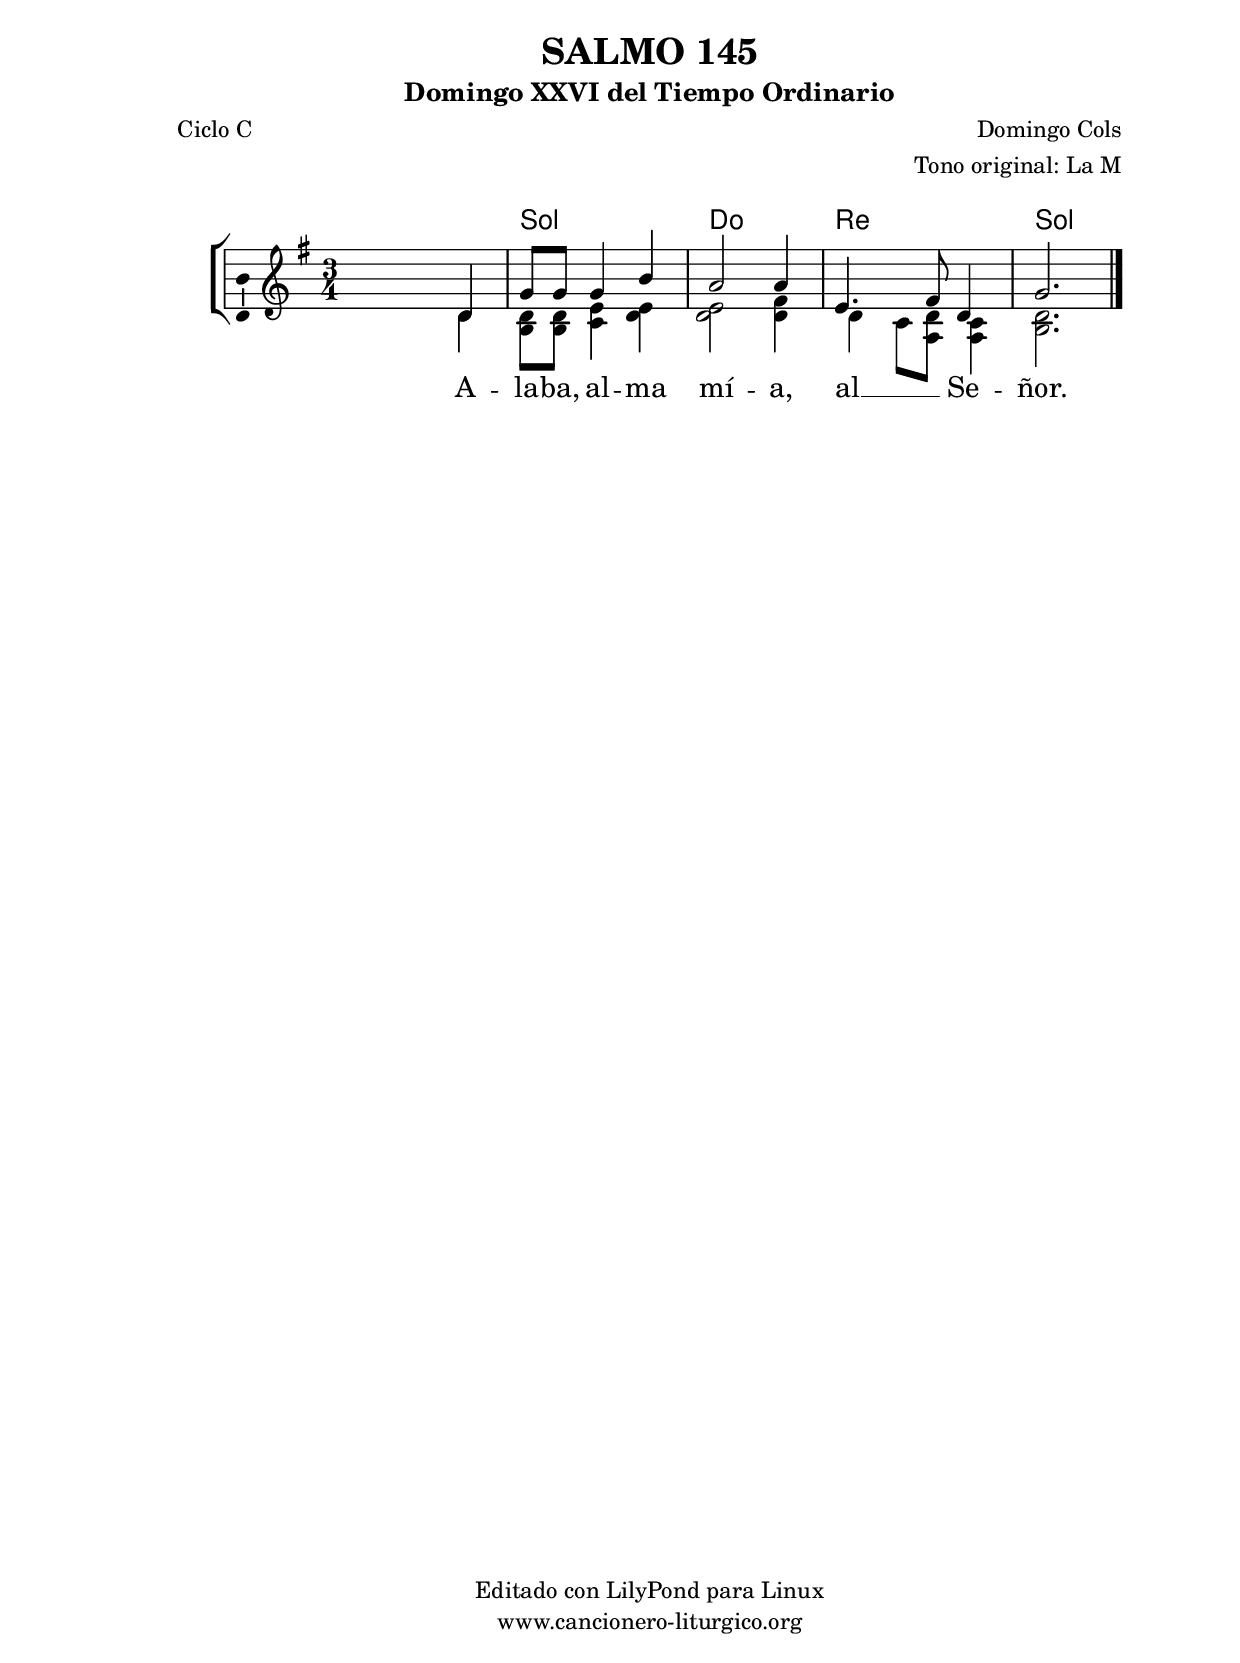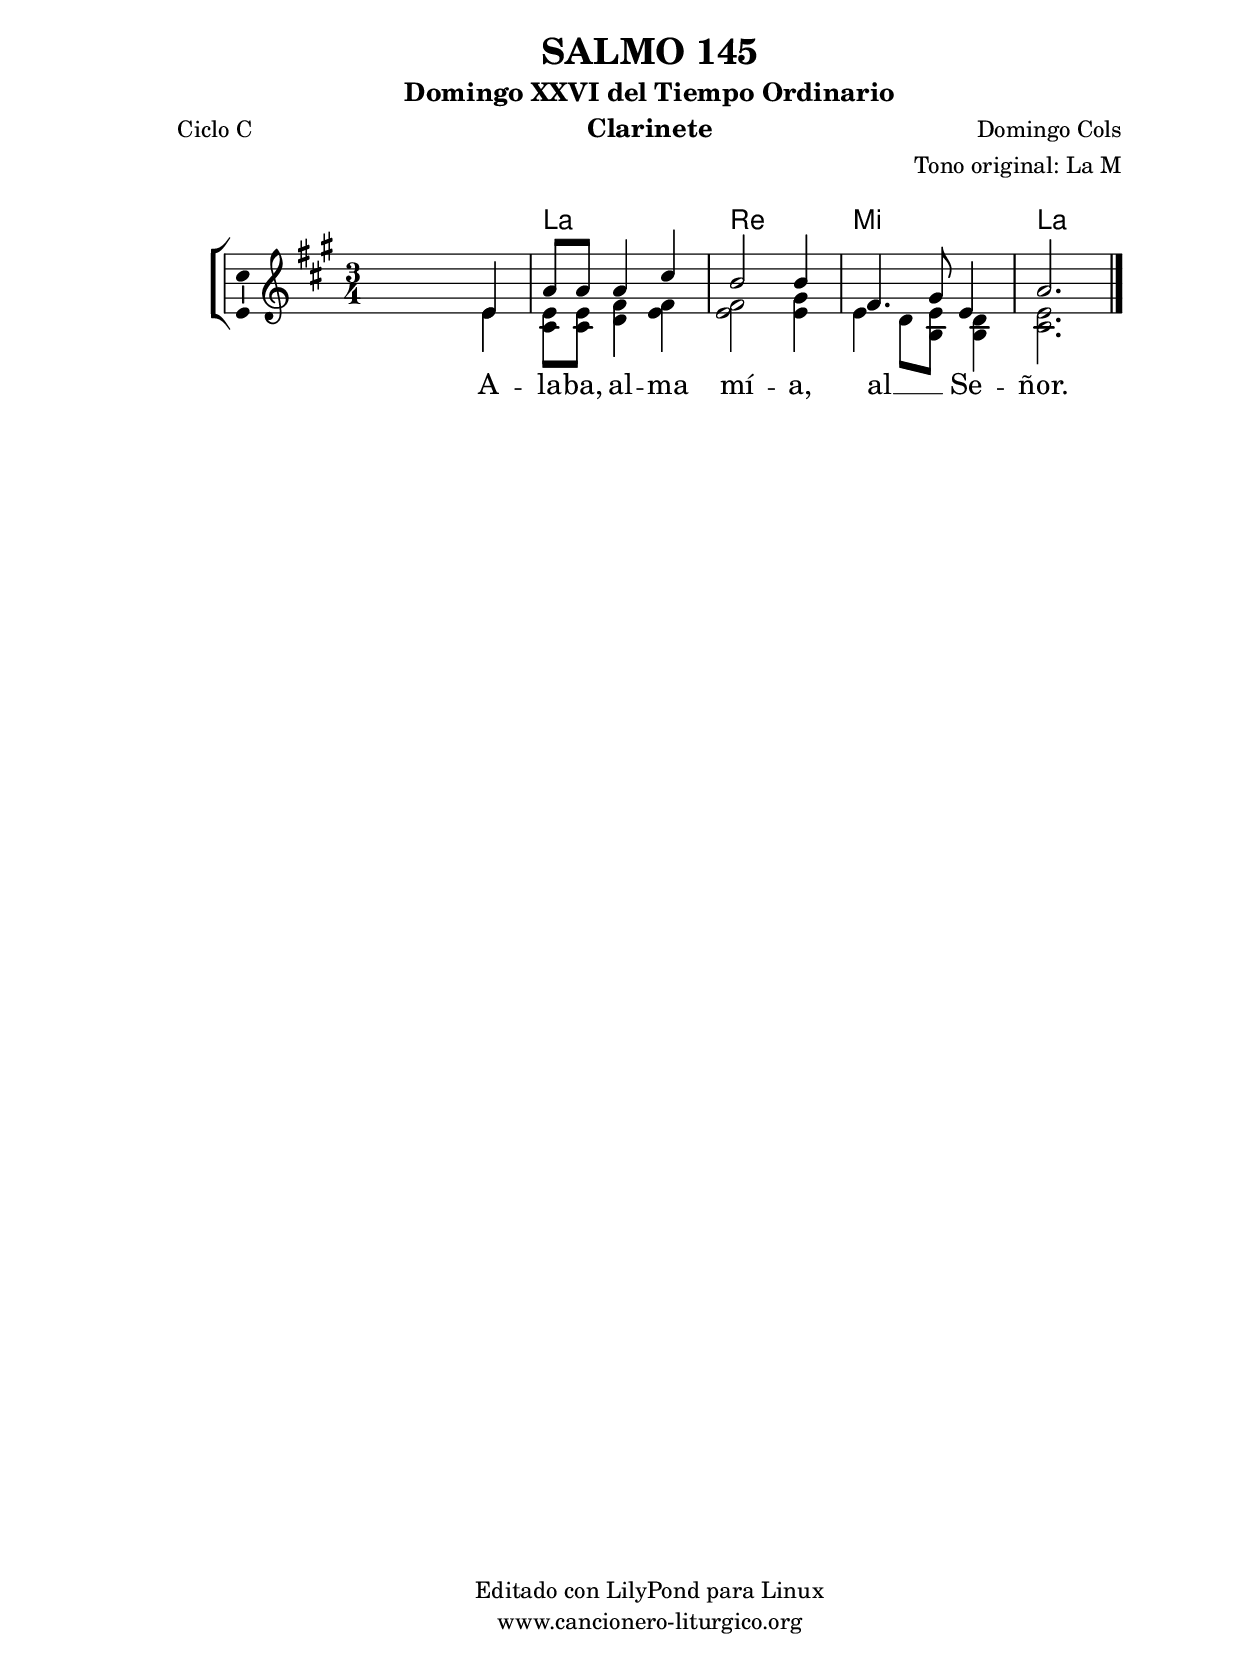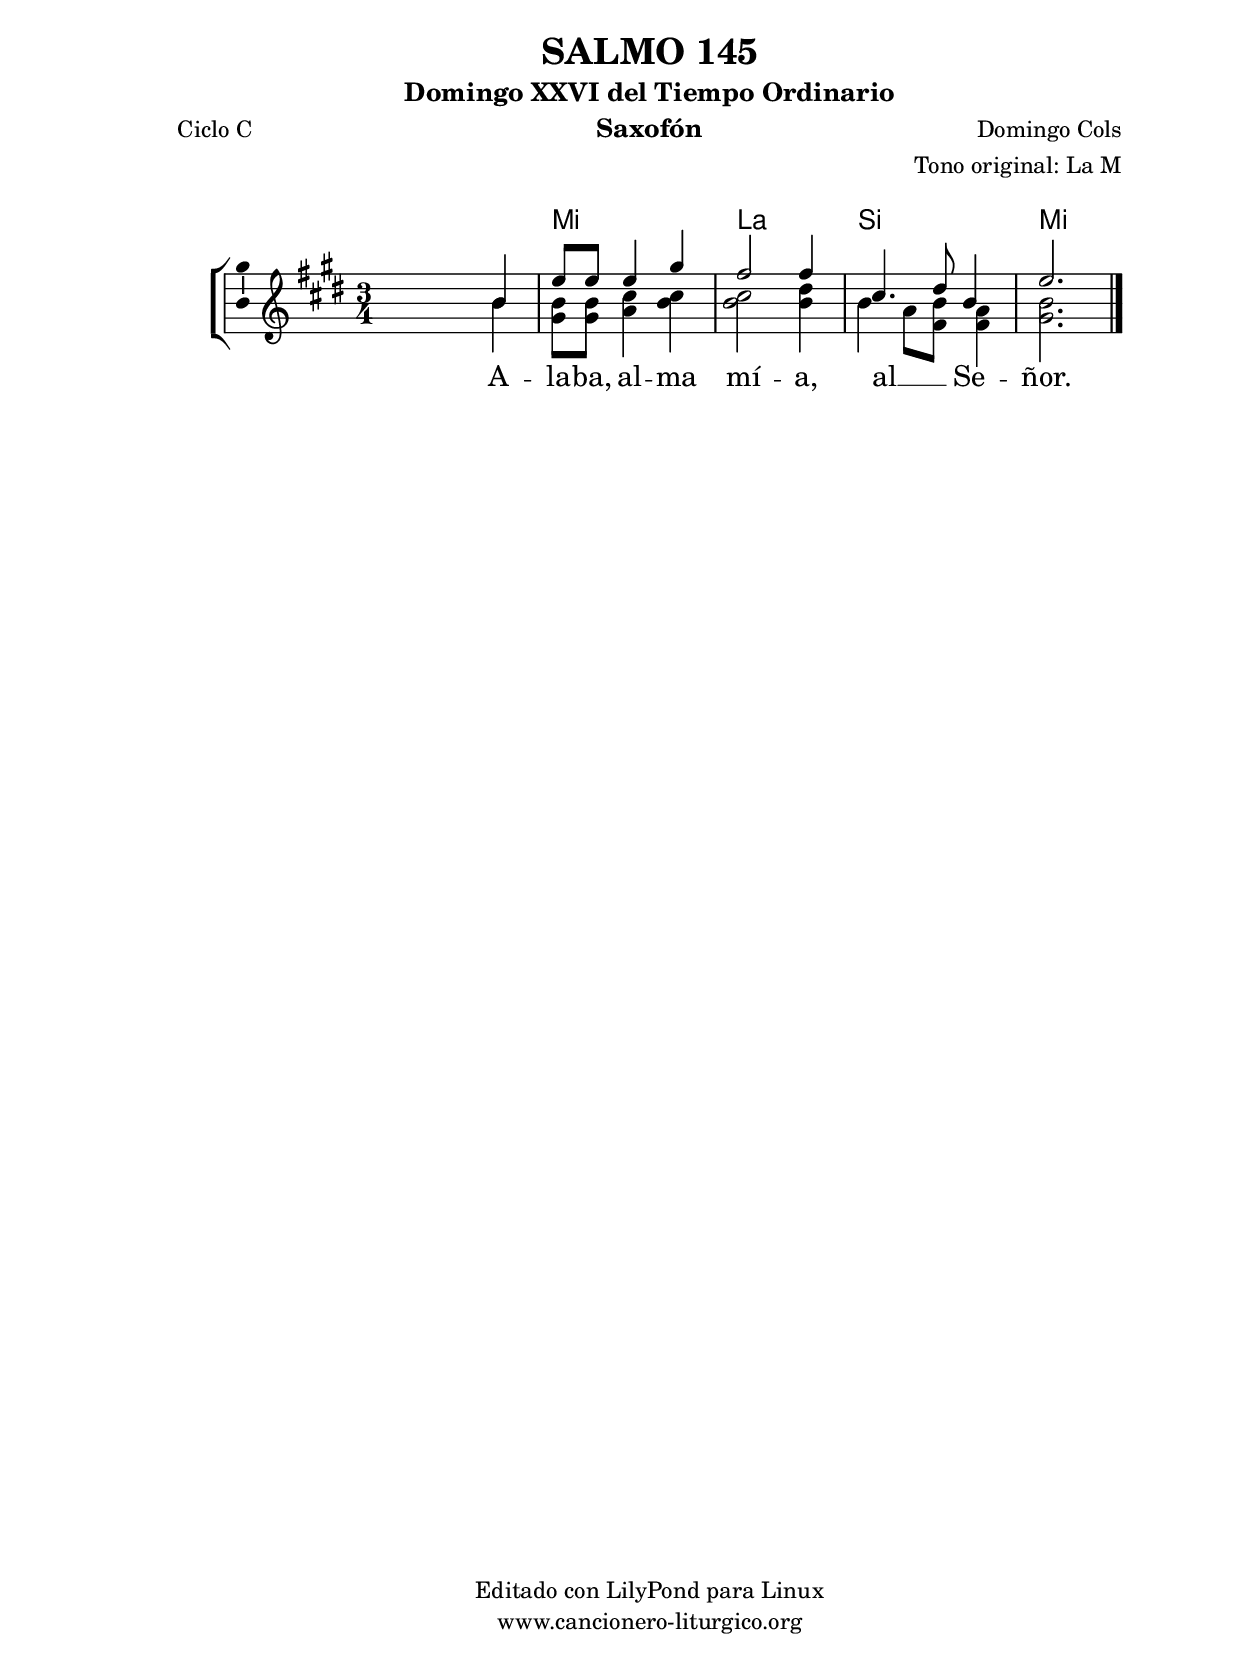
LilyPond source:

%
%para convertir .midi en .wav:
%timidity filename.midi -Ow -o finename.wav
%
%
%Para convertir de .wav a .mp3:
%lame -h -m j filename.wav
%
%
%para escuchar el midi:
%timidity nombrefichero.midi
%


%versión de lilypond para la que se ha escrito esta partitura:
\version "2.16.0"

	%Tamaño papel
	#(set-default-paper-size "a4")
	%Tamaño partitura
	#(set-global-staff-size 20)
	%No responde al pulsar sobre una nota
	#(ly:set-option 'point-and-click #f)

%parámetros del encabezamiento:
\header {
	title = "SALMO 145"
	subtitle = "Domingo XXVI del Tiempo Ordinario"
	composer = "Domingo Cols"
	poet = "Ciclo C"
	meter = ""
	arranger = "Tono original: La M"
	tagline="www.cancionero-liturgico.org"
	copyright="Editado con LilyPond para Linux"
	}

%parámetros asociados al papel:
\paper  {
	oddHeaderMarkup = \markup {\fill-line { \on-the-fly #not-first-page \fromproperty #'header:title \on-the-fly #not-first-page \fromproperty #'header:composer }}
	evenHeaderMarkup = \markup {\fill-line { \fromproperty #'header:composer \fromproperty #'header:title }}
	#(set-paper-size "a4")
	print-page-number = ##f
	first-page-number = 1
	print-first-page-number = ##f
%	head-separation = 3.0 \cm
	top-margin = 2.0 \cm
	bottom-margin = 0.5\cm
%%%	bottom-margin = -1.0\cm
	left-margin = 3.0 \cm
	line-width = 16.0 \cm 
	indent = 8\mm
	interscoreline = 2.\mm
	between-system-space = 15\mm
%	para que las partituras no llenen la hoja:
	ragged-bottom = ##t
%	idem para la última hoja:
	ragged-last-bottom = ##f
%	para que las partituras llenen el ancho del papel:
	ragged-last = ##f
	after-title-space = 2.5 \cm
%page-count=1
%system-count=8

	%Flexible Vertical Spacing
%	markup-markup-spacing =
%	#'((basic-distance . 15) (minimum-distance . 15) (padding . 3))
	markup-system-spacing =
	#'((basic-distance . 15) (minimum-distance . 15) (padding . 3))
	system-system-spacing =
	#'((basic-distance . 15) (minimum-distance . 15) (padding . 3))
	score-system-spacing =
	#'((basic-distance . 15) (minimum-distance . 15) (padding . 5))
%	top-system-spacing = % header
%	#'((basic-distance . 8) (minimum-distance . 0) (padding . 3))
%	top-markup-spacing =
%	#'((basic-distance . 20) (minimum-distance . 20) (padding . 3))
	last-bottom-spacing = % footer
	#'((basic-distance . 5) (minimum-distance . 5) (padding . 3))
%	score-markup-spacing =
%	#'((basic-distance . 16) (minimum-distance . 13) (padding . 3))

	}


%parámetros que afectan a toda la partitura:
global =  {
	%clave de sol (G):
	\clef G
	%armadura:
	\transpose a g
	\key a \major
	\tempo 4=100
	\set Score.tempoHideNote = ##t
	}


acordes = {
	\italianChords
	\chordmode {
	\transpose a g
{

s2.
a2. d e a

	}
	}
}

melodia = 
	\transpose a g
{
	\relative c'{

\time 3/4

<<
{
\voiceOne
\stemUp

s2 e4
a8 a a4 cis
b2 b4
fis4. gis8 e4
a2.
}

\new Voice {
\voiceTwo
\stemDown

s2 e4
<e cis>8 <e cis> <fis d>4 <fis e>
<fis e>2 <gis e>4
e4 d8 <e b> <d b>4
<e cis>2.
}
>>

	\bar "|."
	}
	}


texto = \lyricmode {
A -- la -- ba, al -- ma mí -- a, al __ _ Se -- ñor.
	}


acordesStaff = \context ChordNames = acordesStaff <<
	\set chordChanges = ##t
	\acordes
	>>


vozStaff = \context Voice = vozStaff
\with {\consists "Ambitus_engraver"}
<<
%	\set Staff.instrumentName = ""
%	\set Staff.shortInstrumentName = ""
%	\set Staff.midiInstrument = #"clarinet"
%	\set Staff.midiInstrument = #"cello"
%	\set Staff.midiInstrument = #"flute"
	\set Staff.midiInstrument = #"electric guitar (jazz)"
%	\set Staff.midiInstrument = #"english horn"
%	\set Staff.midiInstrument = #"violin"
%	\set Staff.midiInstrument = #"glockenspiel"
	\set Staff.midiMinimumVolume = #0.7
	\set Staff.midiMaximumVolume = #0.9
	\global
	\melodia
	>>


textoStaff = \context Lyrics = textoStaff <<
	\lyricsto vozStaff \texto
	>>

\book {
	\score {
		\context ChoirStaff {
			\override StaffGroup.SystemStartBracket #'collapse-height = #1
			\override Score.SystemStartBar #'collapse-height = #1
			<<
			\acordesStaff
			\vozStaff
			\textoStaff
			>>
			}
		\layout {
	    		\context {
				\Lyrics
				\override LyricText #'font-size = #2
				}
	   		 \context {
				\Score
				%fontSize = #3
				\override StaffSymbol #'staff-space = #(magstep +3)
				%\override Beam #'thickness = #0.55
				%\override SpacingSpanner #'spacing-increment = #1.0
				%\override Slur #'height-limit = #1.5
				}
			}
		}
	\score {
		\unfoldRepeats
		\context ChoirStaff {
			<<
			\acordesStaff
			\vozStaff
			>>
			}
		\midi {
	  		\context {
	  			\Score
				tempoWholesPerMinute = #(ly:make-moment 70 4)
				}
			}
		}
	}

%Partitura para clarinete
#(define output-suffix "C")
\book {
	\header{
		instrument = "Clarinete"
		}
	\score {
		\context ChoirStaff {
			\override StaffGroup.SystemStartBracket #'collapse-height = #1
			\override Score.SystemStartBar #'collapse-height = #1
\transpose c d
			<<
			\acordesStaff
			\vozStaff
			\textoStaff
			>>
			}
		\layout {
	    		\context {
				\Lyrics
				\override LyricText #'font-size = #2
				}
	   		 \context {
				\Score
				%fontSize = #3
				\override StaffSymbol #'staff-space = #(magstep +3)
				%\override Beam #'thickness = #0.55
				%\override SpacingSpanner #'spacing-increment = #1.0
				%\override Slur #'height-limit = #1.5
				}
			}
		}
	}

%Partitura para saxofón
#(define output-suffix "S")
\book {
	\header{
		instrument = "Saxofón"
		}
	\score {
		\context ChoirStaff {
			\override StaffGroup.SystemStartBracket #'collapse-height = #1
			\override Score.SystemStartBar #'collapse-height = #1
\transpose c a
			<<
			\acordesStaff
			\vozStaff
			\textoStaff
			>>
			}
		\layout {
	    		\context {
				\Lyrics
				\override LyricText #'font-size = #2
				}
	   		 \context {
				\Score
				%fontSize = #3
				\override StaffSymbol #'staff-space = #(magstep +3)
				%\override Beam #'thickness = #0.55
				%\override SpacingSpanner #'spacing-increment = #1.0
				%\override Slur #'height-limit = #1.5
				}
			}
		}
	}

